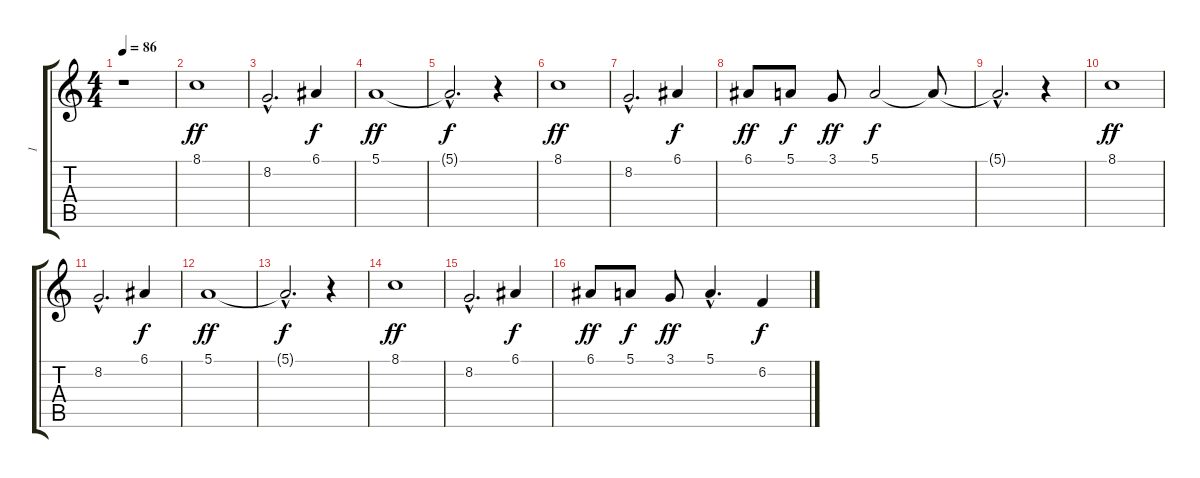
\track ("1" "1") {instrument englishhorn}
\staff {score tabs}
\tuning (E4 B3 G3 D3 A2 E2) {hide}
\ts (4 4)
\tempo 86
\clef g2
\ks c
r.1{dy ff instrument englishhorn} |
8.1.1 |
8.2{hac}.2{d} 6.1.4{dy f} |
5.1.1{dy ff} |
5.1{hac t}.2{d dy f} r.4 |
8.1.1{dy ff} |
8.2{hac}.2{d} 6.1.4{dy f} |
6.1.8{dy ff} 5.1.8{dy f} 3.1.8{dy ff} 5.1.2{dy f} 5.1{t}.8 |
5.1{hac t}.2{d} r.4 |
8.1.1{dy ff} |
8.2{hac}.2{d} 6.1.4{dy f} |
5.1.1{dy ff} |
5.1{hac t}.2{d dy f} r.4 |
8.1.1{dy ff} |
8.2{hac}.2{d} 6.1.4{dy f} |
6.1.8{dy ff} 5.1.8{dy f} 3.1.8{dy ff} 5.1{hac}.4{d} 6.2.4{dy f}
